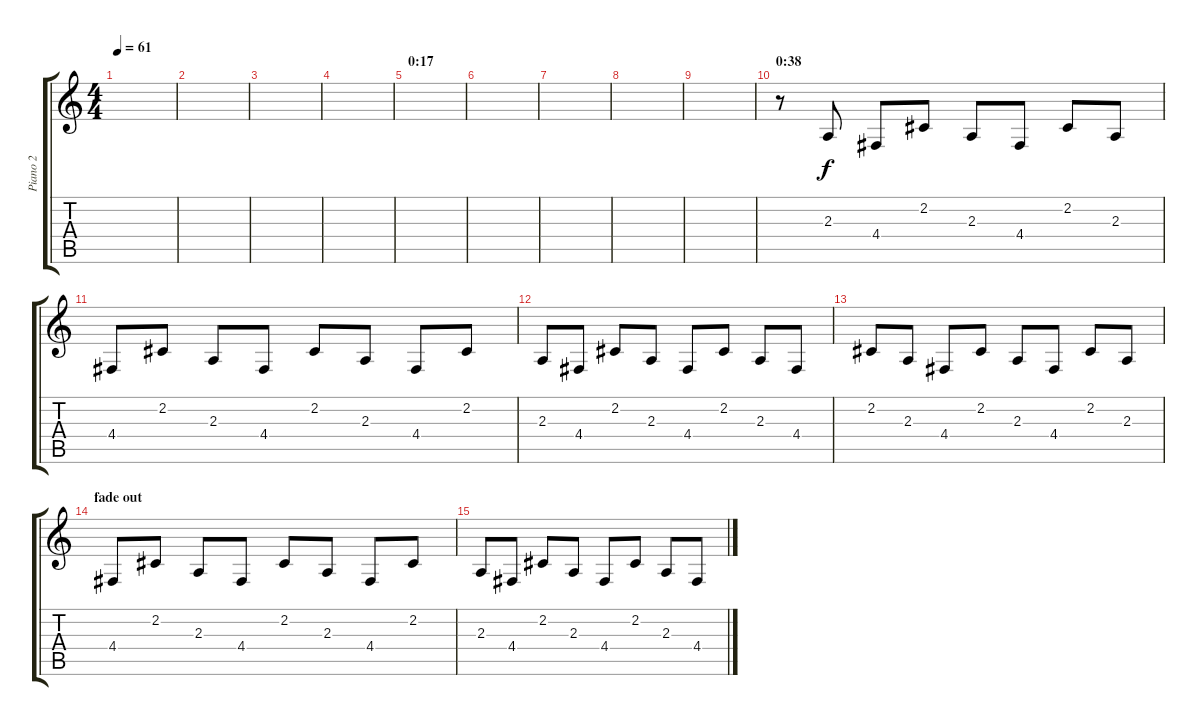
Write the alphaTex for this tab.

\track ("Piano 2" "Piano 2") {instrument acousticgrandpiano}
\staff {score tabs}
\tuning (E4 B3 G3 D3 A2 E2) {hide}
\ts (4 4)
\tempo 61
\clef g2
\ks c
|
|
|
|
\section ("" "0:17")
|
|
|
|
|
\section ("" "0:38")
r.8 2.3.8 4.4.8 2.2.8 2.3.8 4.4.8 2.2.8 2.3.8 |
4.4.8 2.2.8 2.3.8 4.4.8 2.2.8 2.3.8 4.4.8 2.2.8 |
2.3.8 4.4.8 2.2.8 2.3.8 4.4.8 2.2.8 2.3.8 4.4.8 |
2.2.8 2.3.8 4.4.8 2.2.8 2.3.8 4.4.8 2.2.8 2.3.8 |
\section ("" "fade out")
4.4.8 2.2.8 2.3.8 4.4.8 2.2.8 2.3.8 4.4.8 2.2.8 |
2.3.8 4.4.8 2.2.8 2.3.8 4.4.8 2.2.8 2.3.8 4.4.8
